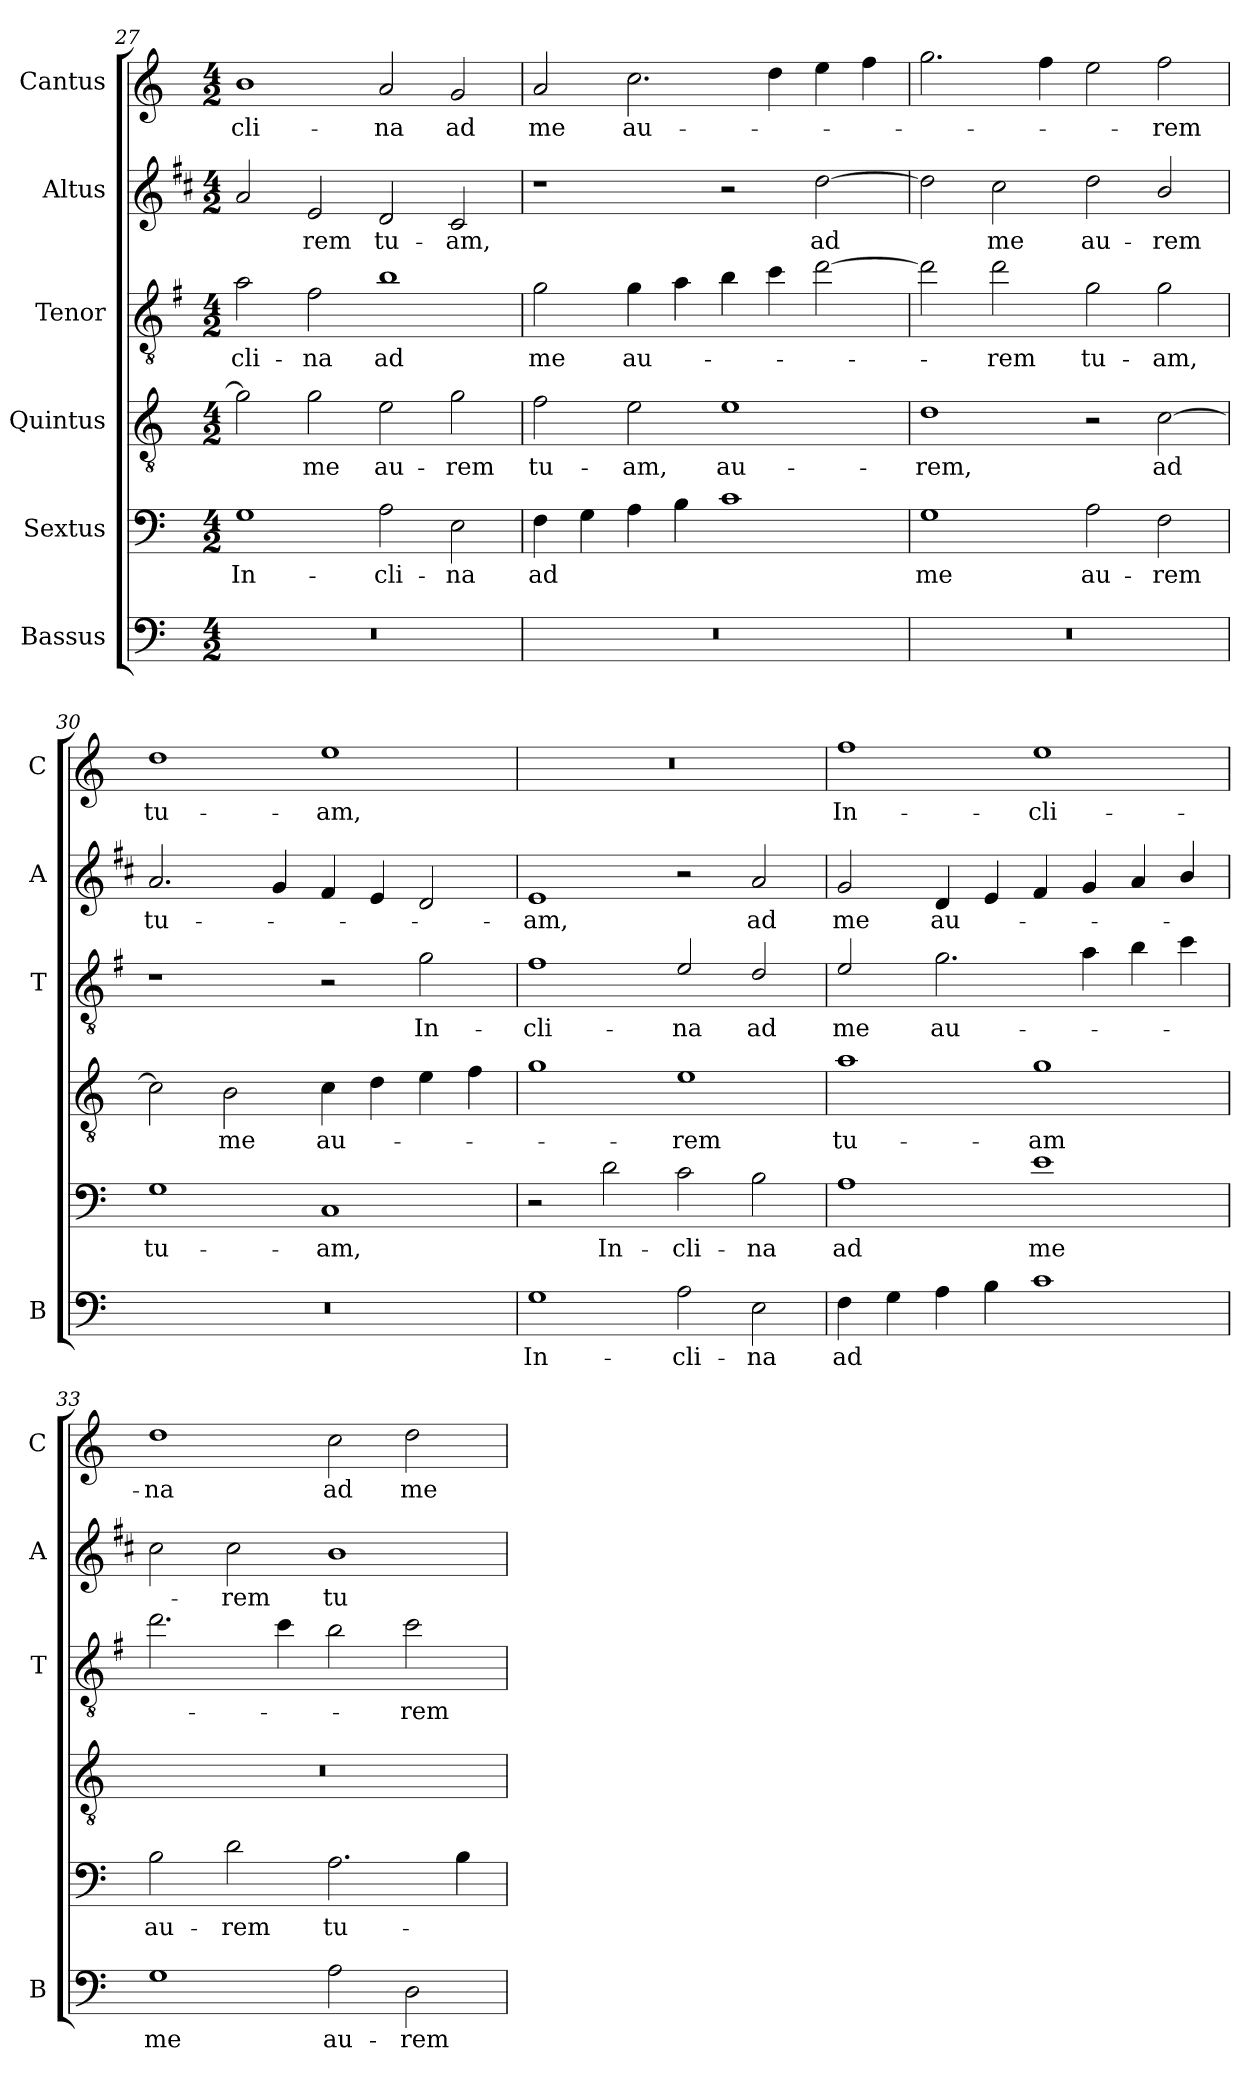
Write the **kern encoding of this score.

**kern	**text	**kern	**text	**kern	**text	**kern	**text	**kern	**text	**kern	**text
*part6	*part6	*part5	*part5	*part4	*part4	*part3	*part3	*part2	*part2	*part1	*part1
*staff6	*staff6	*staff5	*staff5	*staff4	*staff4	*staff3	*staff3	*staff2	*staff2	*staff1	*staff1
*I"Bassus	*	*I"Sextus	*	*I"Quintus	*	*I"Tenor	*	*I"Altus	*	*I"Cantus	*
*I'B	*	*	*	*	*	*I'T	*	*I'A	*	*I'C	*
*clefF4	*	*clefF4	*	*clefGv2	*	*clefGv2	*	*clefG2	*	*clefG2	*
*	*	*	*	*	*	*ITrd4c7	*	*ITrd1c2	*	*	*
*k[]	*	*k[]	*	*k[]	*	*k[]	*	*k[]	*	*k[]	*
*C:	*	*C:	*	*C:	*	*C:	*	*C:	*	*C:	*
*M4/2	*	*M4/2	*	*M4/2	*	*M4/2	*	*M4/2	*	*M4/2	*
=27	=27	=27	=27	=27	=27	=27	=27	=27	=27	=27	=27
!	!	!	!LO:LY:b	!	!	!	!LO:LY:b	!	!	!	!LO:LY:b
0r	.	1G	In-	2g\]	.	2d\	-cli-	2g/	.	1b	-cli-
!	!	!	!	!	!LO:LY:b	!	!LO:LY:b	!	!LO:LY:b	!	!
.	.	.	.	2g\	me	2B\	-na	2d/	-rem	.	.
!	!	!	!LO:LY:b	!	!LO:LY:b	!	!LO:LY:b	!	!LO:LY:b	!	!LO:LY:b
.	.	2A\	-cli-	2e\	au-	1e	ad	2c/	tu-	2a/	-na
!	!	!	!LO:LY:b	!	!LO:LY:b	!	!	!	!LO:LY:b	!	!LO:LY:b
.	.	2E\	-na	2g\	-rem	.	.	2B/	-am,	2g/	ad
=28	=28	=28	=28	=28	=28	=28	=28	=28	=28	=28	=28
!	!	!	!LO:LY:b	!	!LO:LY:b	!	!LO:LY:b	!	!	!	!LO:LY:b
0r	.	4F\	ad	2f\	tu-	2c\	me	1r	.	2a/	me
.	.	4G\	.	.	.	.	.	.	.	.	.
!	!	!	!	!	!LO:LY:b	!	!LO:LY:b	!	!	!	!LO:LY:b
.	.	4A\	.	2e\	-am,	4c\	au-	.	.	2.cc\	au-
.	.	4B\	.	.	.	4d\	.	.	.	.	.
!	!	!	!	!	!LO:LY:b	!	!	!	!	!	!
.	.	1c	.	1e	au-	4e\	.	2r	.	.	.
.	.	.	.	.	.	4f\	.	.	.	4dd\	.
!	!	!	!	!	!	!	!	!	!LO:LY:b	!	!
.	.	.	.	.	.	[2g\	.	[2cc\	ad	4ee\	.
.	.	.	.	.	.	.	.	.	.	4ff\	.
=29	=29	=29	=29	=29	=29	=29	=29	=29	=29	=29	=29
!	!	!	!LO:LY:b	!	!LO:LY:b	!	!	!	!	!	!
0r	.	1G	me	1d	-rem,	2g\]	.	2cc\]	.	2.gg\	.
!	!	!	!	!	!	!	!LO:LY:b	!	!LO:LY:b	!	!
.	.	.	.	.	.	2g\	-rem	2b\	me	.	.
.	.	.	.	.	.	.	.	.	.	4ff\	.
!	!	!	!LO:LY:b	!	!	!	!LO:LY:b	!	!LO:LY:b	!	!
.	.	2A\	au-	2r	.	2c\	tu-	2cc\	au-	2ee\	.
!	!	!	!LO:LY:b	!	!LO:LY:b	!	!LO:LY:b	!	!LO:LY:b	!	!LO:LY:b
.	.	2F\	-rem	[2c\	ad	2c\	-am,	2a/	-rem	2ff\	-rem
!!LO:PB:g=z
=30	=30	=30	=30	=30	=30	=30	=30	=30	=30	=30	=30
!	!	!	!LO:LY:b	!	!	!	!	!	!LO:LY:b	!	!LO:LY:b
0r	.	1G	tu-	2c\]	.	1r	.	2.g/	tu-	1dd	tu-
!	!	!	!	!	!LO:LY:b	!	!	!	!	!	!
.	.	.	.	2B\	me	.	.	.	.	.	.
.	.	.	.	.	.	.	.	4f/	.	.	.
!	!	!	!LO:LY:b	!	!LO:LY:b	!	!	!	!	!	!LO:LY:b
.	.	1C	-am,	4c\	au-	2r	.	4e/	.	1ee	-am,
.	.	.	.	4d\	.	.	.	4d/	.	.	.
!	!	!	!	!	!	!	!LO:LY:b	!	!	!	!
.	.	.	.	4e\	.	2c\	In-	2c/	.	.	.
.	.	.	.	4f\	.	.	.	.	.	.	.
=31	=31	=31	=31	=31	=31	=31	=31	=31	=31	=31	=31
!	!LO:LY:b	!	!	!	!	!	!LO:LY:b	!	!LO:LY:b	!	!
1G	In-	2r	.	1g	.	1B	-cli-	1d	-am,	0r	.
!	!	!	!LO:LY:b	!	!	!	!	!	!	!	!
.	.	2d\	In-	.	.	.	.	.	.	.	.
!	!LO:LY:b	!	!LO:LY:b	!	!LO:LY:b	!	!LO:LY:b	!	!	!	!
2A\	-cli-	2c\	-cli-	1e	-rem	2A/	-na	2r	.	.	.
!	!LO:LY:b	!	!LO:LY:b	!	!	!	!LO:LY:b	!	!LO:LY:b	!	!
2E\	-na	2B\	-na	.	.	2G/	ad	2g/	ad	.	.
=32	=32	=32	=32	=32	=32	=32	=32	=32	=32	=32	=32
!	!LO:LY:b	!	!LO:LY:b	!	!LO:LY:b	!	!LO:LY:b	!	!LO:LY:b	!	!LO:LY:b
4F\	ad	1A	ad	1a	tu-	2A/	me	2f/	me	1ff	In-
4G\	.	.	.	.	.	.	.	.	.	.	.
!	!	!	!	!	!	!	!LO:LY:b	!	!LO:LY:b	!	!
4A\	.	.	.	.	.	2.c\	au-	4c/	au-	.	.
4B\	.	.	.	.	.	.	.	4d/	.	.	.
!	!	!	!LO:LY:b	!	!LO:LY:b	!	!	!	!	!	!LO:LY:b
1c	.	1e	me	1g	-am	.	.	4e/	.	1ee	-cli-
.	.	.	.	.	.	4d\	.	4f/	.	.	.
.	.	.	.	.	.	4e\	.	4g/	.	.	.
.	.	.	.	.	.	4f\	.	4a/	.	.	.
=33	=33	=33	=33	=33	=33	=33	=33	=33	=33	=33	=33
!	!LO:LY:b	!	!LO:LY:b	!	!	!	!	!	!	!	!LO:LY:b
1G	me	2B\	au-	0r	.	2.g\	.	2b\	.	1dd	-na
!	!	!	!LO:LY:b	!	!	!	!	!	!LO:LY:b	!	!
.	.	2d\	-rem	.	.	.	.	2b\	-rem	.	.
.	.	.	.	.	.	4f\	.	.	.	.	.
!	!LO:LY:b	!	!LO:LY:b	!	!	!	!	!	!LO:LY:b	!	!LO:LY:b
2A\	au-	2.A\	tu-	.	.	2e\	.	1a	tu-	2cc\	ad
!	!LO:LY:b	!	!	!	!	!	!LO:LY:b	!	!	!	!LO:LY:b
2D\	-rem	.	.	.	.	2f\	-rem	.	.	2dd\	me
.	.	4B\	.	.	.	.	.	.	.	.	.
=	=	=	=	=	=	=	=	=	=	=	=
*-	*-	*-	*-	*-	*-	*-	*-	*-	*-	*-	*-
